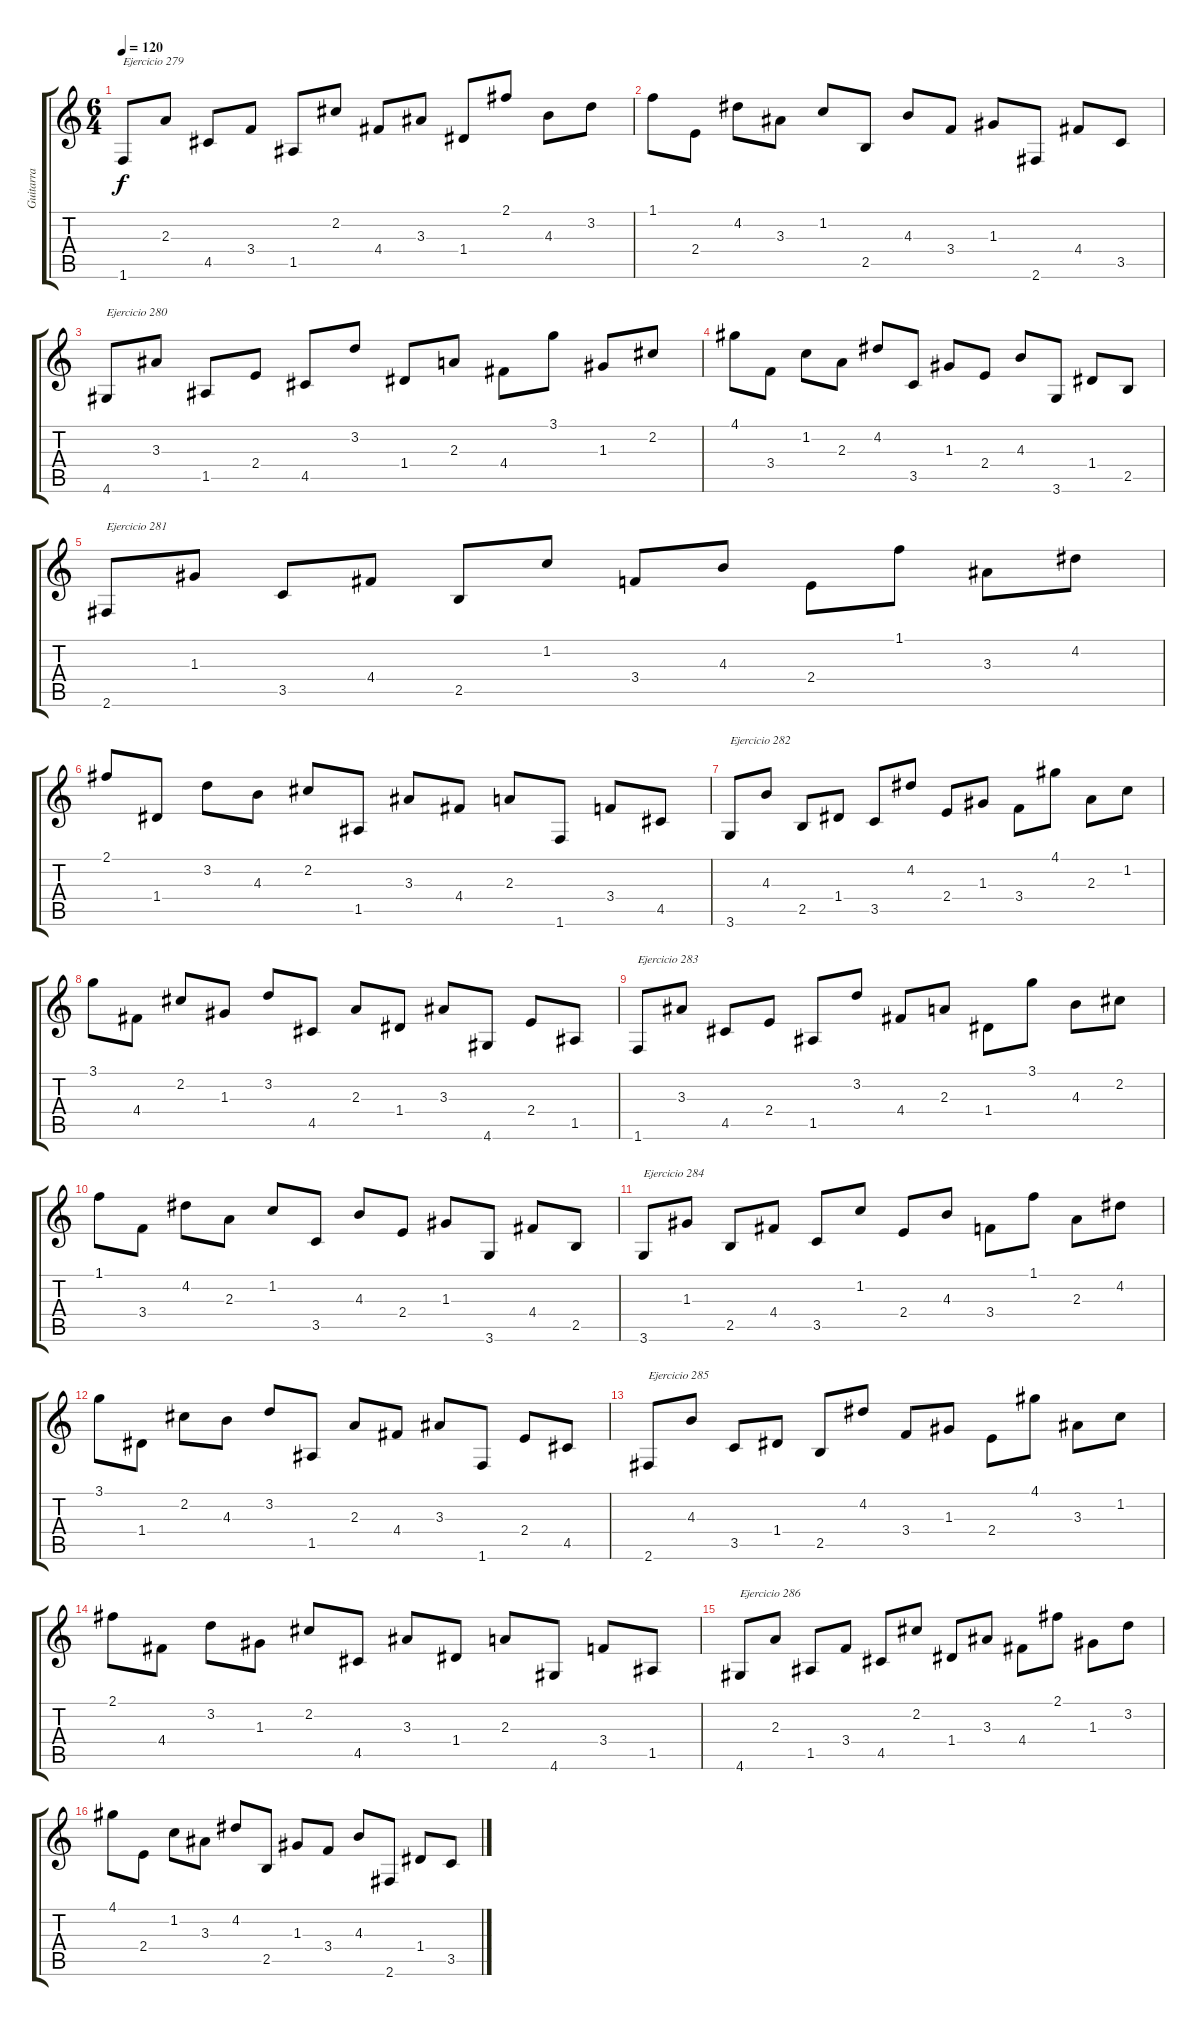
\track ("Guitarra " "Guitarra ") {instrument acousticguitarnylon}
\staff {score tabs}
\tuning (E4 B3 G3 D3 A2 E2) {hide}
\ts (6 4)
\tempo 120
\clef g2
\ks c
1.6.8{txt "Ejercicio 279" dy f} 2.3.8 4.5.8 3.4.8 1.5.8 2.2.8 4.4.8 3.3.8 1.4.8 2.1.8 4.3.8 3.2.8 |
1.1.8 2.4.8 4.2.8 3.3.8 1.2.8 2.5.8 4.3.8 3.4.8 1.3.8 2.6.8 4.4.8 3.5.8 |
4.6.8{txt "Ejercicio 280"} 3.3.8 1.5.8 2.4.8 4.5.8 3.2.8 1.4.8 2.3.8 4.4.8 3.1.8 1.3.8 2.2.8 |
4.1.8 3.4.8 1.2.8 2.3.8 4.2.8 3.5.8 1.3.8 2.4.8 4.3.8 3.6.8 1.4.8 2.5.8 |
2.6.8{txt "Ejercicio 281"} 1.3.8 3.5.8 4.4.8 2.5.8 1.2.8 3.4.8 4.3.8 2.4.8 1.1.8 3.3.8 4.2.8 |
2.1.8 1.4.8 3.2.8 4.3.8 2.2.8 1.5.8 3.3.8 4.4.8 2.3.8 1.6.8 3.4.8 4.5.8 |
3.6.8{txt "Ejercicio 282"} 4.3.8 2.5.8 1.4.8 3.5.8 4.2.8 2.4.8 1.3.8 3.4.8 4.1.8 2.3.8 1.2.8 |
3.1.8 4.4.8 2.2.8 1.3.8 3.2.8 4.5.8 2.3.8 1.4.8 3.3.8 4.6.8 2.4.8 1.5.8 |
1.6.8{txt "Ejercicio 283"} 3.3.8 4.5.8 2.4.8 1.5.8 3.2.8 4.4.8 2.3.8 1.4.8 3.1.8 4.3.8 2.2.8 |
1.1.8 3.4.8 4.2.8 2.3.8 1.2.8 3.5.8 4.3.8 2.4.8 1.3.8 3.6.8 4.4.8 2.5.8 |
3.6.8{txt "Ejercicio 284"} 1.3.8 2.5.8 4.4.8 3.5.8 1.2.8 2.4.8 4.3.8 3.4.8 1.1.8 2.3.8 4.2.8 |
3.1.8 1.4.8 2.2.8 4.3.8 3.2.8 1.5.8 2.3.8 4.4.8 3.3.8 1.6.8 2.4.8 4.5.8 |
2.6.8{txt "Ejercicio 285"} 4.3.8 3.5.8 1.4.8 2.5.8 4.2.8 3.4.8 1.3.8 2.4.8 4.1.8 3.3.8 1.2.8 |
2.1.8 4.4.8 3.2.8 1.3.8 2.2.8 4.5.8 3.3.8 1.4.8 2.3.8 4.6.8 3.4.8 1.5.8 |
4.6.8{txt "Ejercicio 286"} 2.3.8 1.5.8 3.4.8 4.5.8 2.2.8 1.4.8 3.3.8 4.4.8 2.1.8 1.3.8 3.2.8 |
4.1.8 2.4.8 1.2.8 3.3.8 4.2.8 2.5.8 1.3.8 3.4.8 4.3.8 2.6.8 1.4.8 3.5.8
